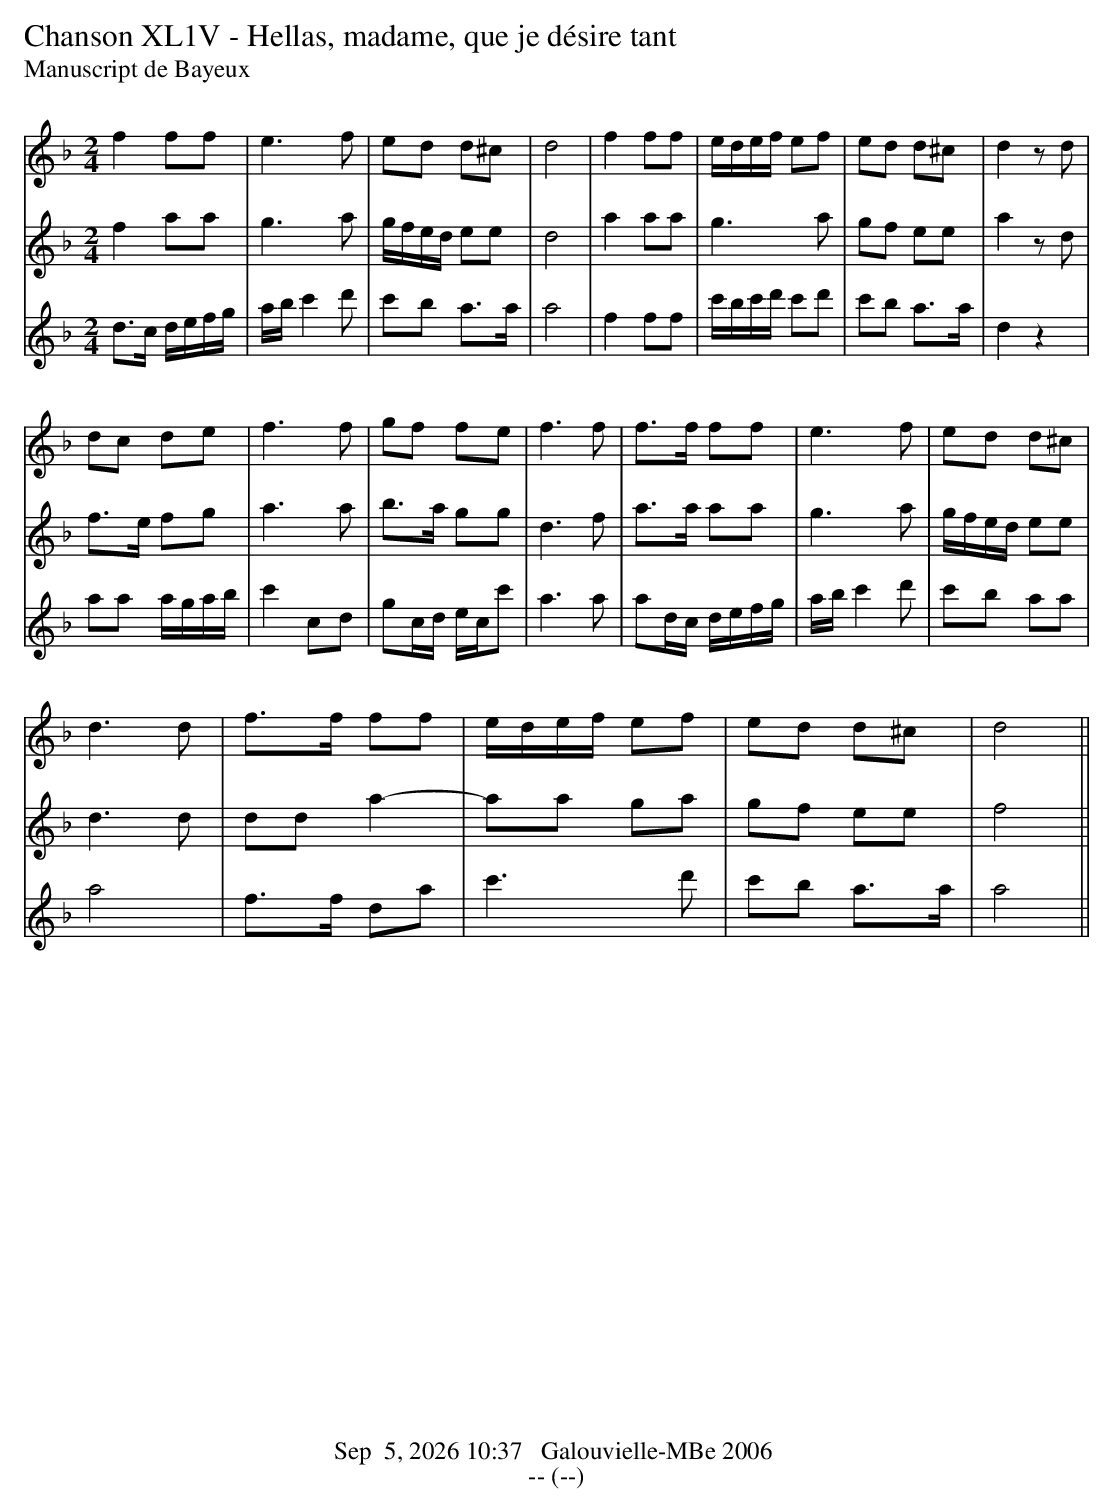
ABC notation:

X:1
T:Chanson XL1V - Hellas, madame, que je désire tant
T:Manuscript de Bayeux
M:2/4
K:F
V:1
L:1/4
f f/2f/2|e>f|e/2d/2 d/2^c/2|d2 |f f/2f/2|e/4d/4e/4f/4 e/2f/2|e/2d/2 d/2^c/2|d z/2d/2|
d/2c/2 d/2e/2|f>f|g/2f/2 f/2e/2|f>f|f/2>f/2 f/2f/2|e>f|e/2d/2 d/2^c/2|
d>d|f/2>f/2 f/2f/2|e/4d/4e/4f/4 e/2f/2|e/2d/2 d/2^c/2|d2||
V:2
L:1/4
f a/2a/2|g>a|g/4f/4e/4d/4 e/2e/2|d2|a a/2a/2|g>a|g/2f/2 e/2e/2|a z/2d/2|
f/2>e/2 f/2g/2|a>a|b/2>a/2 g/2g/2|d>f|a/2>a/2 a/2a/2|g>a|g/4f/4e/4d/4 e/2e/2|
d>d|d/2d/2 a|-a/2a/2 g/2a/2|g/2f/2 e/2e/2|f2||
V:3
L:1/4
d/2>c/2 d/4e/4f/4g/4|a/4b/4 c' d'/2|c'/2b/2 a/2>a/2|a2|f f/2f/2|c'/4b/4c'/4d'/4 c'/2d'/2|c'/2b/2 a/2>a/2|d z|
a/2a/2 a/4g/4a/4b/4|c' c/2d/2|g/2c/4d/4 e/4c/4c'/2|a>a|a/2d/4c/4 d/4e/4f/4g/4|a/4b/4 c' d'/2|c'/2b/2 a/2a/2|
a2|f/2>f/2 d/2a/2|c'>d'|c'/2b/2 a/2>a/2|a2||
